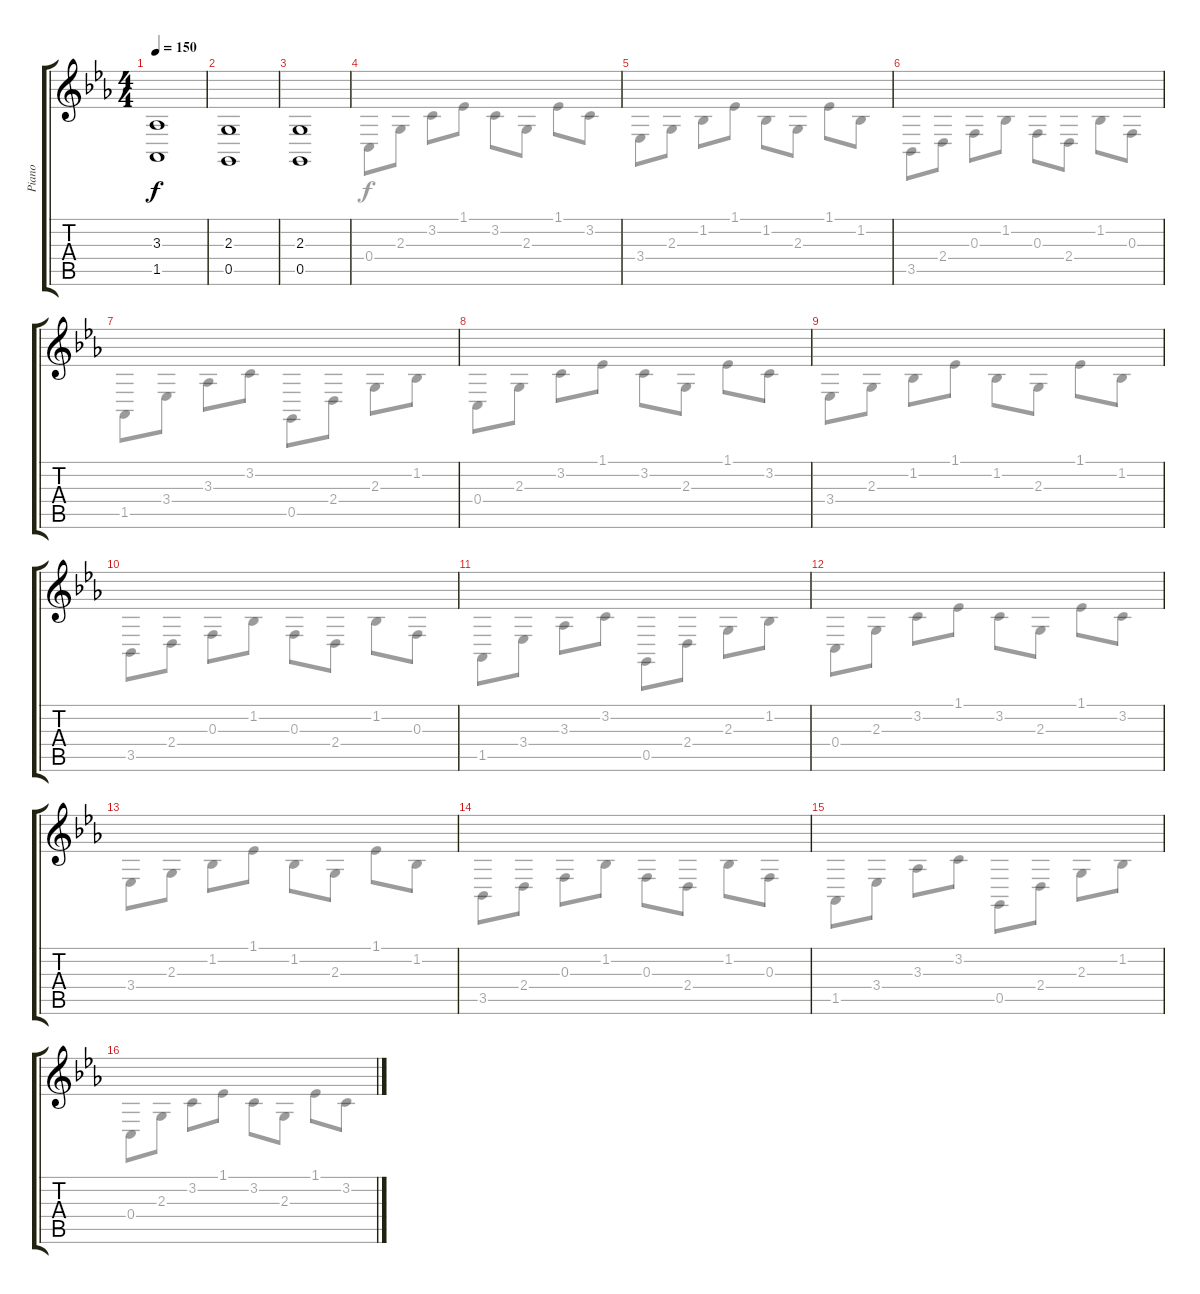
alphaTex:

\track ("Piano" "Piano") {instrument acousticgrandpiano}
\staff {score tabs}
\tuning (D4 A3 F3 C3 G2 C2) {hide}
\voice
\ts (4 4)
\tempo 150
\clef g2
\ks cminor
(3.3 1.5).1{dy f} |
(2.3 0.5).1 |
(2.3 0.5).1 |
|
|
|
|
|
|
|
|
|
|
|
|
\voice
\clef g2
\ottava regular
\simile none
\ks cminor
|
|
|
0.4.8 2.3.8 3.2.8 1.1.8 3.2.8 2.3.8 1.1.8 3.2.8 |
3.4.8 2.3.8 1.2.8 1.1.8 1.2.8 2.3.8 1.1.8 1.2.8 |
3.5.8 2.4.8 0.3.8 1.2.8 0.3.8 2.4.8 1.2.8 0.3.8 |
1.5.8 3.4.8 3.3.8 3.2.8 0.5.8 2.4.8 2.3.8 1.2.8 |
0.4.8 2.3.8 3.2.8 1.1.8 3.2.8 2.3.8 1.1.8 3.2.8 |
3.4.8 2.3.8 1.2.8 1.1.8 1.2.8 2.3.8 1.1.8 1.2.8 |
3.5.8 2.4.8 0.3.8 1.2.8 0.3.8 2.4.8 1.2.8 0.3.8 |
1.5.8 3.4.8 3.3.8 3.2.8 0.5.8 2.4.8 2.3.8 1.2.8 |
0.4.8 2.3.8 3.2.8 1.1.8 3.2.8 2.3.8 1.1.8 3.2.8 |
3.4.8 2.3.8 1.2.8 1.1.8 1.2.8 2.3.8 1.1.8 1.2.8 |
3.5.8 2.4.8 0.3.8 1.2.8 0.3.8 2.4.8 1.2.8 0.3.8 |
1.5.8 3.4.8 3.3.8 3.2.8 0.5.8 2.4.8 2.3.8 1.2.8 |
0.4.8 2.3.8 3.2.8 1.1.8 3.2.8 2.3.8 1.1.8 3.2.8
